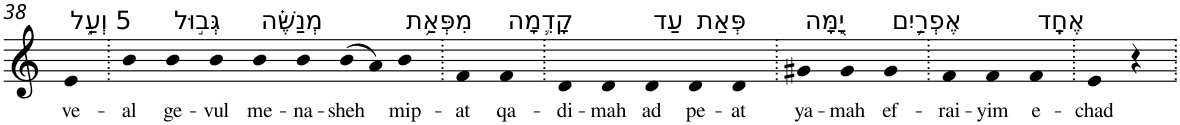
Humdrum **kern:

**kern	**text
*part1	*part1
*staff1	*staff1
*I"Piano	*
*I'Pno	*
!!LO:PB:g=z
*clefG2	*
*k[]	*
=38	=38
!LO:TX:a:t=5 וְעַ֣ל	!
!	!LO:LY:b
4e	ve-
=39.	=39.
!	!LO:LY:b
4b	-al
!LO:TX:a:t=גְּב֣וּל	!
!	!LO:LY:b
4b	ge-
!	!LO:LY:b
4b	-vul
!LO:TX:a:t=מְנַשֶּׁ֗ה	!
!	!LO:LY:b
4b	me-
!	!LO:LY:b
4b	-na-
!	!LO:LY:b
(>8b	-sheh
8a)	.
!LO:TX:a:t=מִפְּאַ֥ת	!
!	!LO:LY:b
4b	mip-
=40.	=40.
!	!LO:LY:b
4f	-at
!LO:TX:a:t=קָדִ֛מָה	!
!	!LO:LY:b
4f	qa-
=41.	=41.
!	!LO:LY:b
4d	-di-
!	!LO:LY:b
4d	-mah
!LO:TX:a:t=עַד	!
!	!LO:LY:b
4d	ad
!LO:TX:a:t=פְּאַת	!
!	!LO:LY:b
4d	pe-
!	!LO:LY:b
4d	-at
=42.	=42.
!LO:TX:a:t=יָ֖מָּה	!
!	!LO:LY:b
4g#X	ya-
!	!LO:LY:b
4g#	-mah
!LO:TX:a:t=אֶפְרַ֥יִם	!
!	!LO:LY:b
4g#	ef-
=43.	=43.
!	!LO:LY:b
4f	-rai-
!	!LO:LY:b
4f	-yim
!LO:TX:a:t=אֶחָֽד	!
!	!LO:LY:b
4f	e-
=44.	=44.
!	!LO:LY:b
4e	-chad
4r	.
=.	=.
*-	*-
